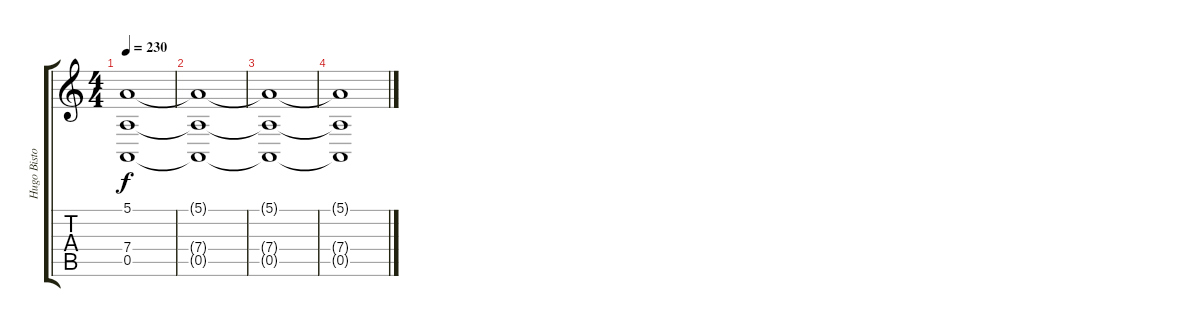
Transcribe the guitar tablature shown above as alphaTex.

\track ("Hugo Bistolfi" "Hugo Bisto") {instrument synthstrings1}
\staff {score tabs}
\tuning (E4 B3 G3 D3 A2 E2) {hide}
\ts (4 4)
\tempo 230
\clef g2
\ks c
(5.1{t} 7.4{t} 0.5{t}).1{dy f} |
(5.1{t} 7.4{t} 0.5{t}).1 |
(5.1{t} 7.4{t} 0.5{t}).1 |
(5.1{t} 7.4{t} 0.5{t}).1
